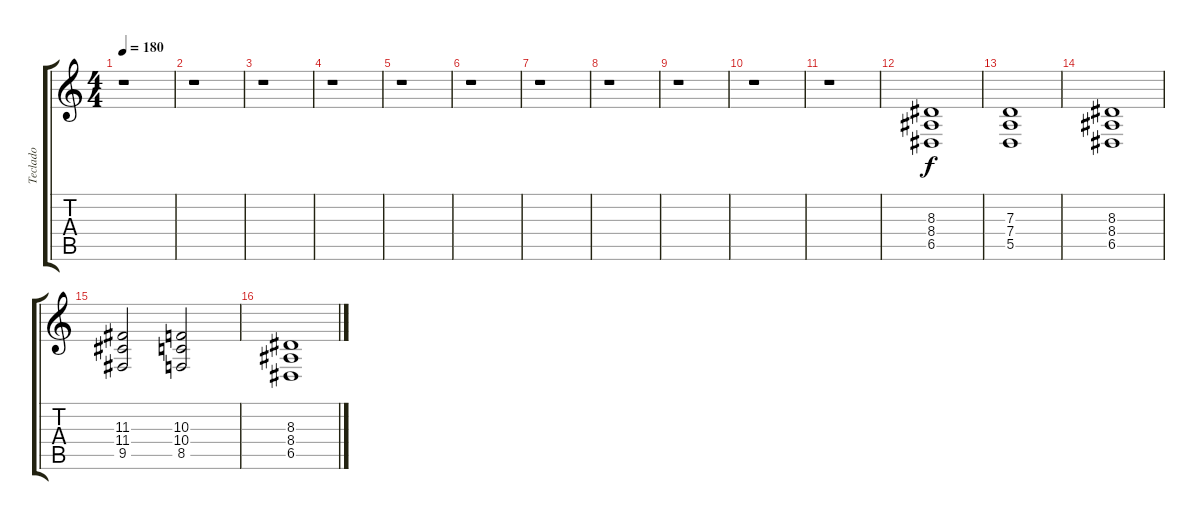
\track ("Teclado" "Teclado") {instrument choiraahs}
\staff {score tabs}
\tuning (E4 B3 G3 D3 A2 E2) {hide}
\ts (4 4)
\tempo 180
\clef g2
\ks c
r.1{dy f} |
r.1 |
r.1 |
r.1 |
r.1 |
r.1 |
r.1 |
r.1 |
r.1 |
r.1 |
r.1 |
(8.3 8.4 6.5).1 |
(7.3 7.4 5.5).1 |
(8.3 8.4 6.5).1 |
(11.3 11.4 9.5).2 (10.3 10.4 8.5).2 |
(8.3 8.4 6.5).1
